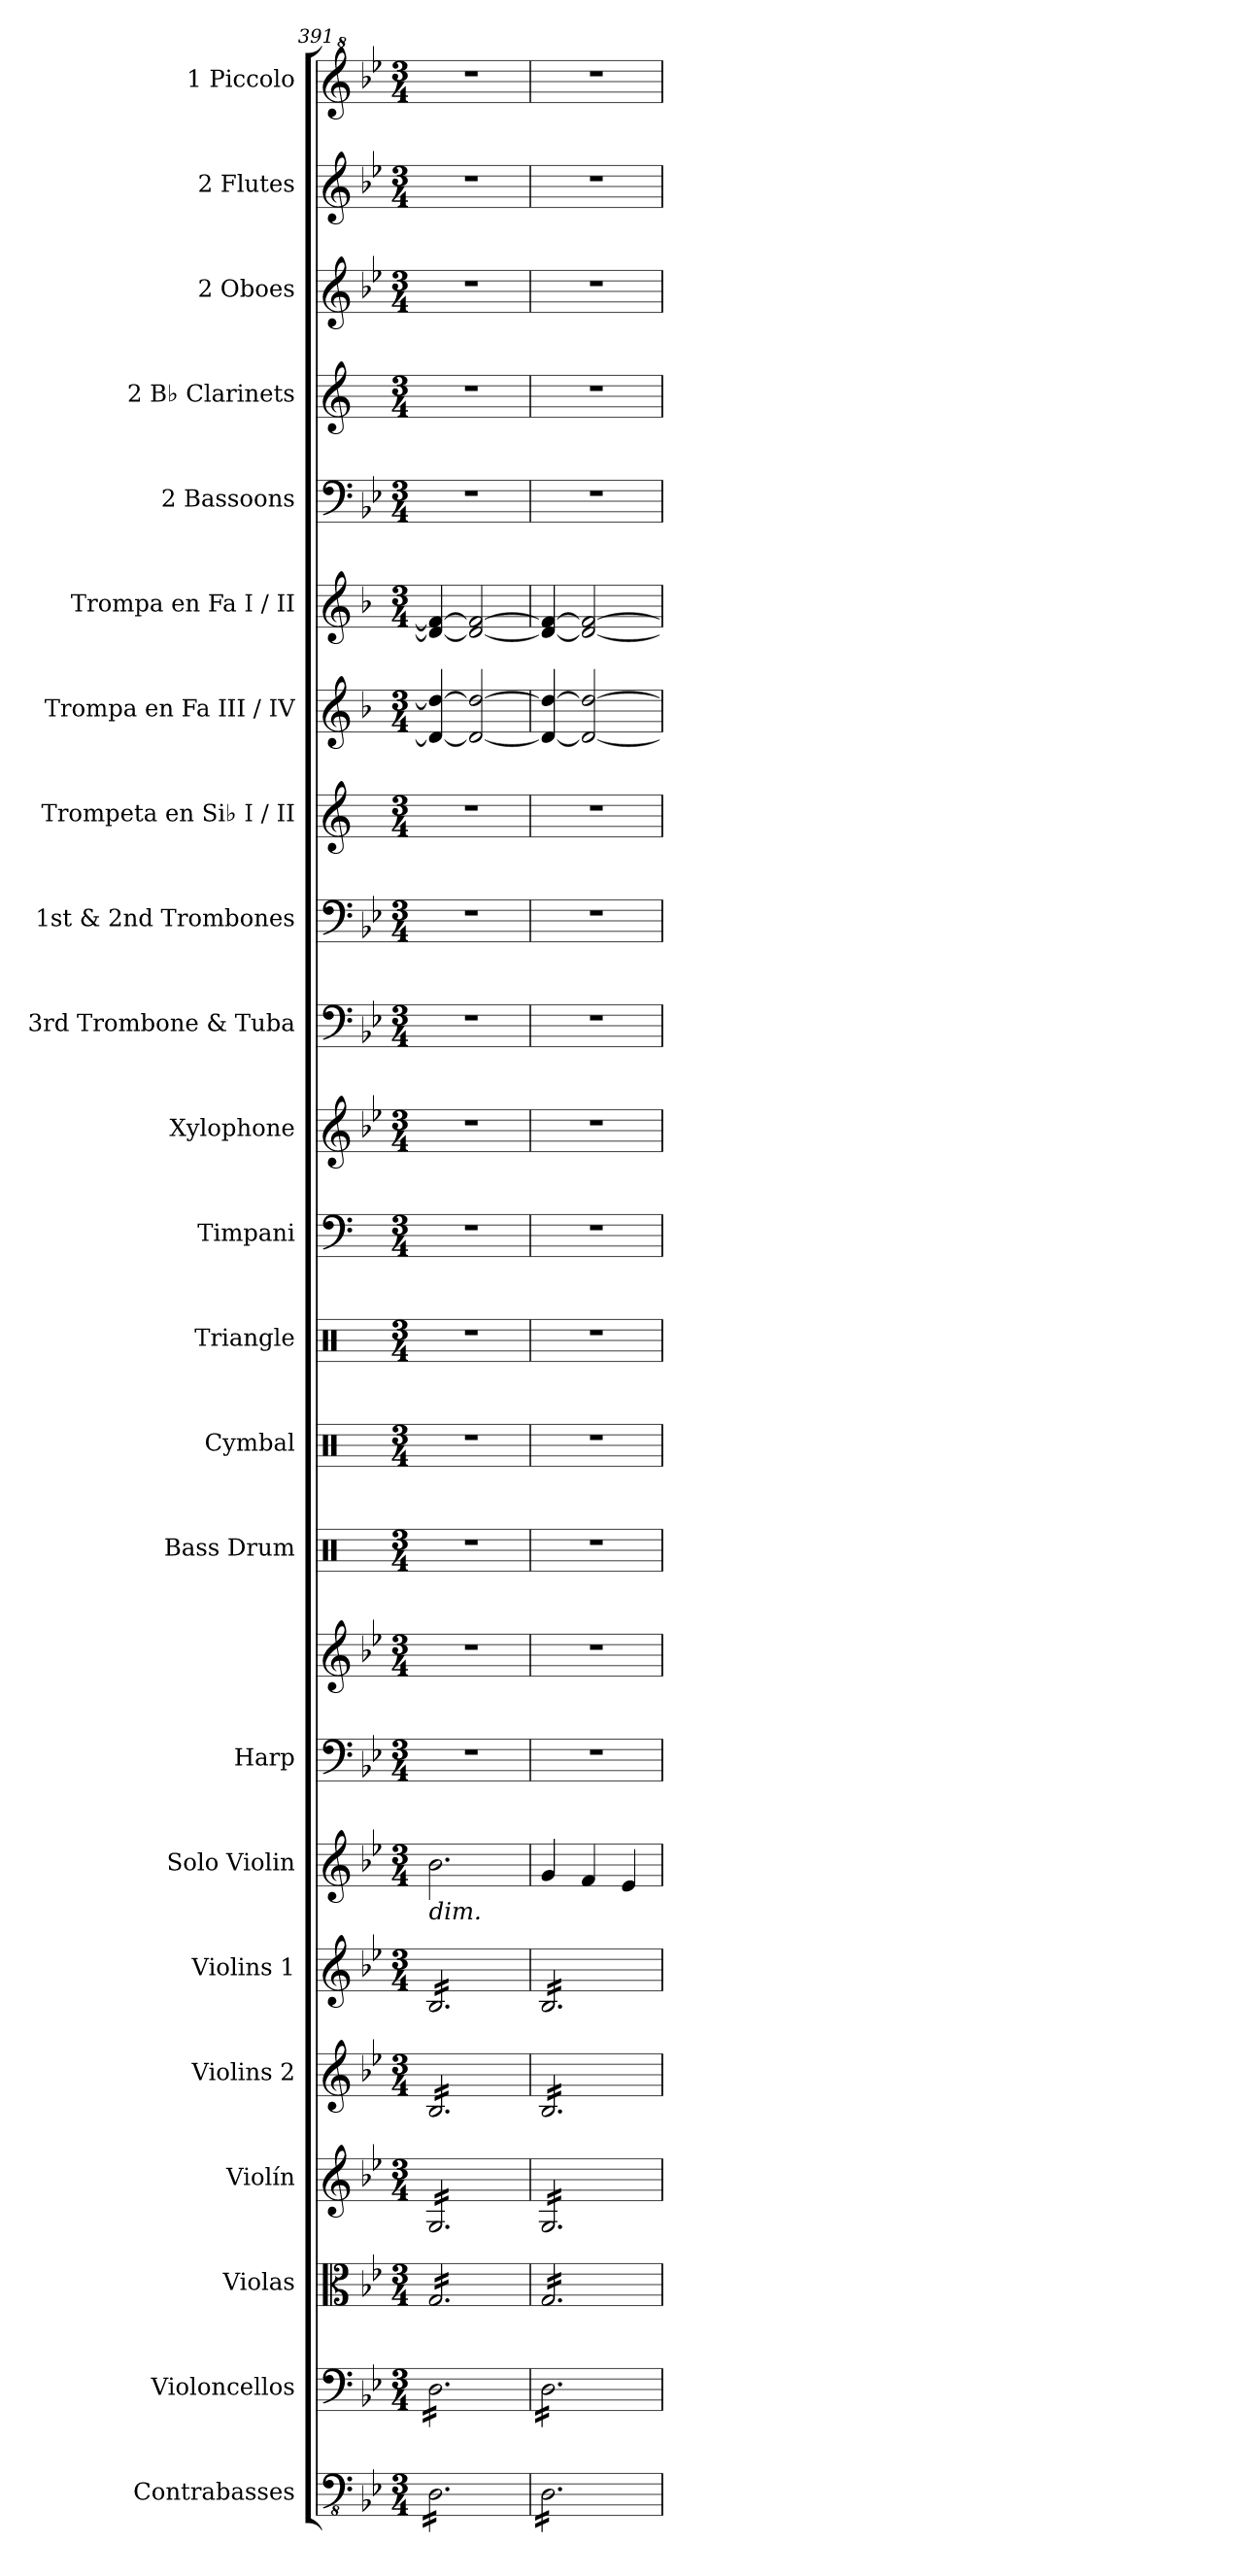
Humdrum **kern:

**kern	**kern	**kern	**kern	**kern	**kern	**kern	**kern	**kern	**kern	**kern	**kern	**kern	**kern	**kern	**kern	**kern	**kern	**kern	**kern	**kern	**kern	**kern	**kern
*part23	*part22	*part21	*part20	*part19	*part18	*part17	*part16	*part16	*part15	*part14	*part13	*part12	*part11	*part10	*part9	*part8	*part7	*part6	*part5	*part4	*part3	*part2	*part1
*staff24	*staff23	*staff22	*staff21	*staff20	*staff19	*staff18	*staff17	*staff16	*staff15	*staff14	*staff13	*staff12	*staff11	*staff10	*staff9	*staff8	*staff7	*staff6	*staff5	*staff4	*staff3	*staff2	*staff1
*I"Contrabasses	*I"Violoncellos	*I"Violas	*I"Violín	*I"Violins 2	*I"Violins 1	*I"Solo Violin	*I"Harp	*	*I"Bass Drum	*I"Cymbal	*I"Triangle	*I"Timpani	*I"Xylophone	*I"3rd Trombone     &amp; Tuba	*I"1st &amp; 2nd Trombones	*I"Trompeta en Si♭  I / II	*I"Trompa en Fa   III / IV	*I"Trompa en Fa I / II	*I"2 Bassoons	*I"2 B♭ Clarinets	*I"2 Oboes	*I"2 Flutes	*I"1 Piccolo
*I'Cbs.	*I'Vlcs.	*I'Vlas.	*I'Vln.	*I'Vlns. 2	*I'Vlns. 1	*I'S. Vln.	*I'Hrp.	*	*I'B. Dr.	*I'Cym.	*I'Trgl.	*I'Timp.	*I'Xyl.	*I'3rd Trb. &amp; Tba.	*I'1st &amp; 2nd    Trbs.	*I'Tpt. Si♭  I / II	*I'Trmp. Fa   III / IV	*I'Trmp. Fa I / II	*I'2 Bsns.	*I'2 B♭ Cls.	*I'2 Obs.	*I'2 Fls.	*I'1 Picc.
*clefFv4	*clefF4	*clefC3	*clefG2	*clefG2	*clefG2	*clefG2	*clefF4	*clefG2	*clefX	*clefX	*clefX	*clefF4	*clefG2	*clefF4	*clefF4	*clefG2	*clefG2	*clefG2	*clefF4	*clefG2	*clefG2	*clefG2	*clefG^2
*	*	*	*	*	*	*	*	*	*	*	*	*	*ITrd-7c-12	*	*	*ITrd1c2	*ITrd4c7	*ITrd4c7	*	*ITrd1c2	*	*	*ITrd-7c-12
*k[b-e-]	*k[b-e-]	*k[b-e-]	*k[b-e-]	*k[b-e-]	*k[b-e-]	*k[b-e-]	*k[b-e-]	*k[b-e-]	*k[]	*k[]	*k[]	*k[]	*k[b-e-]	*k[b-e-]	*k[b-e-]	*k[b-e-]	*k[b-e-]	*k[b-e-]	*k[b-e-]	*k[b-e-]	*k[b-e-]	*k[b-e-]	*k[b-e-]
*M3/4	*M3/4	*M3/4	*M3/4	*M3/4	*M3/4	*M3/4	*M3/4	*M3/4	*M3/4	*M3/4	*M3/4	*M3/4	*M3/4	*M3/4	*M3/4	*M3/4	*M3/4	*M3/4	*M3/4	*M3/4	*M3/4	*M3/4	*M3/4
=391	=391	=391	=391	=391	=391	=391	=391	=391	=391	=391	=391	=391	=391	=391	=391	=391	=391	=391	=391	=391	=391	=391	=391
!	!	!	!	!	!	!LO:TX:b:i:t=dim.	!	!	!	!	!	!	!	!	!	!	!	!	!	!	!	!	!
*tremolo	*	*	*	*	*	*	*	*	*	*	*	*	*	*	*	*	*	*	*	*	*	*	*
*	*tremolo	*	*	*	*	*	*	*	*	*	*	*	*	*	*	*	*	*	*	*	*	*	*
*	*	*tremolo	*	*	*	*	*	*	*	*	*	*	*	*	*	*	*	*	*	*	*	*	*
*	*	*	*tremolo	*	*	*	*	*	*	*	*	*	*	*	*	*	*	*	*	*	*	*	*
*	*	*	*	*tremolo	*	*	*	*	*	*	*	*	*	*	*	*	*	*	*	*	*	*	*
*	*	*	*	*	*tremolo	*	*	*	*	*	*	*	*	*	*	*	*	*	*	*	*	*	*
16DD\LL	16D\LL	16G/LL	16G/LL	16B-/LL	16B-/LL	2.b-\	2.r	2.r	2.r	2.r	2.r	2.r	2.r	2.r	2.r	2.r	4G/_ 4g/_	4G/_ 4B-/_	2.r	2.r	2.r	2.r	2.r
16DD\	16D\	16G/	16G/	16B-/	16B-/	.	.	.	.	.	.	.	.	.	.	.	.	.	.	.	.	.	.
16DD\	16D\	16G/	16G/	16B-/	16B-/	.	.	.	.	.	.	.	.	.	.	.	.	.	.	.	.	.	.
16DD\	16D\	16G/	16G/	16B-/	16B-/	.	.	.	.	.	.	.	.	.	.	.	.	.	.	.	.	.	.
16DD\	16D\	16G/	16G/	16B-/	16B-/	.	.	.	.	.	.	.	.	.	.	.	2G/_ 2g/_	2G/_ 2B-/_	.	.	.	.	.
16DD\	16D\	16G/	16G/	16B-/	16B-/	.	.	.	.	.	.	.	.	.	.	.	.	.	.	.	.	.	.
16DD\	16D\	16G/	16G/	16B-/	16B-/	.	.	.	.	.	.	.	.	.	.	.	.	.	.	.	.	.	.
16DD\	16D\	16G/	16G/	16B-/	16B-/	.	.	.	.	.	.	.	.	.	.	.	.	.	.	.	.	.	.
16DD\	16D\	16G/	16G/	16B-/	16B-/	.	.	.	.	.	.	.	.	.	.	.	.	.	.	.	.	.	.
16DD\	16D\	16G/	16G/	16B-/	16B-/	.	.	.	.	.	.	.	.	.	.	.	.	.	.	.	.	.	.
16DD\	16D\	16G/	16G/	16B-/	16B-/	.	.	.	.	.	.	.	.	.	.	.	.	.	.	.	.	.	.
16DD\JJ	16D\JJ	16G/JJ	16G/JJ	16B-/JJ	16B-/JJ	.	.	.	.	.	.	.	.	.	.	.	.	.	.	.	.	.	.
=392	=392	=392	=392	=392	=392	=392	=392	=392	=392	=392	=392	=392	=392	=392	=392	=392	=392	=392	=392	=392	=392	=392	=392
16DD\LL	16D\LL	16G/LL	16G/LL	16B-/LL	16B-/LL	4g/	2.r	2.r	2.r	2.r	2.r	2.r	2.r	2.r	2.r	2.r	4G/_ 4g/_	4G/_ 4B-/_	2.r	2.r	2.r	2.r	2.r
16DD\	16D\	16G/	16G/	16B-/	16B-/	.	.	.	.	.	.	.	.	.	.	.	.	.	.	.	.	.	.
16DD\	16D\	16G/	16G/	16B-/	16B-/	.	.	.	.	.	.	.	.	.	.	.	.	.	.	.	.	.	.
16DD\	16D\	16G/	16G/	16B-/	16B-/	.	.	.	.	.	.	.	.	.	.	.	.	.	.	.	.	.	.
16DD\	16D\	16G/	16G/	16B-/	16B-/	4f/	.	.	.	.	.	.	.	.	.	.	2G/_ 2g/_	2G/_ 2B-/_	.	.	.	.	.
16DD\	16D\	16G/	16G/	16B-/	16B-/	.	.	.	.	.	.	.	.	.	.	.	.	.	.	.	.	.	.
16DD\	16D\	16G/	16G/	16B-/	16B-/	.	.	.	.	.	.	.	.	.	.	.	.	.	.	.	.	.	.
16DD\	16D\	16G/	16G/	16B-/	16B-/	.	.	.	.	.	.	.	.	.	.	.	.	.	.	.	.	.	.
16DD\	16D\	16G/	16G/	16B-/	16B-/	4e-/	.	.	.	.	.	.	.	.	.	.	.	.	.	.	.	.	.
16DD\	16D\	16G/	16G/	16B-/	16B-/	.	.	.	.	.	.	.	.	.	.	.	.	.	.	.	.	.	.
16DD\	16D\	16G/	16G/	16B-/	16B-/	.	.	.	.	.	.	.	.	.	.	.	.	.	.	.	.	.	.
16DD\JJ	16D\JJ	16G/JJ	16G/JJ	16B-/JJ	16B-/JJ	.	.	.	.	.	.	.	.	.	.	.	.	.	.	.	.	.	.
*	*	*	*	*	*Xtremolo	*	*	*	*	*	*	*	*	*	*	*	*	*	*	*	*	*	*
*	*	*	*	*Xtremolo	*	*	*	*	*	*	*	*	*	*	*	*	*	*	*	*	*	*	*
*	*	*	*Xtremolo	*	*	*	*	*	*	*	*	*	*	*	*	*	*	*	*	*	*	*	*
*	*	*Xtremolo	*	*	*	*	*	*	*	*	*	*	*	*	*	*	*	*	*	*	*	*	*
*	*Xtremolo	*	*	*	*	*	*	*	*	*	*	*	*	*	*	*	*	*	*	*	*	*	*
*Xtremolo	*	*	*	*	*	*	*	*	*	*	*	*	*	*	*	*	*	*	*	*	*	*	*
=	=	=	=	=	=	=	=	=	=	=	=	=	=	=	=	=	=	=	=	=	=	=	=
*-	*-	*-	*-	*-	*-	*-	*-	*-	*-	*-	*-	*-	*-	*-	*-	*-	*-	*-	*-	*-	*-	*-	*-
